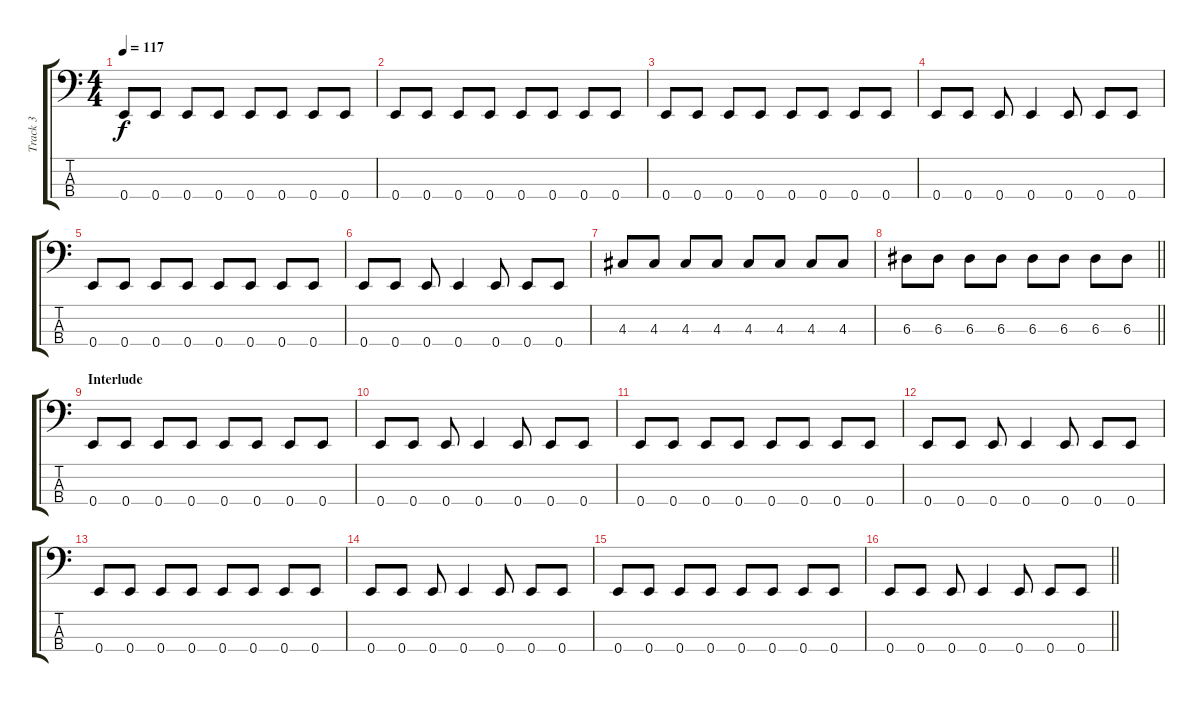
\track ("Track 3" "Track 3") {instrument electricbasspick}
\staff {score tabs}
\tuning (G2 D2 A1 E1) {hide}
\ts (4 4)
\tempo 117
\clef f4
\ks c
0.4.8{dy f} 0.4.8 0.4.8 0.4.8 0.4.8 0.4.8 0.4.8 0.4.8 |
0.4.8 0.4.8 0.4.8 0.4.8 0.4.8 0.4.8 0.4.8 0.4.8 |
0.4.8 0.4.8 0.4.8 0.4.8 0.4.8 0.4.8 0.4.8 0.4.8 |
0.4.8 0.4.8 0.4.8 0.4.4 0.4.8 0.4.8 0.4.8 |
0.4.8 0.4.8 0.4.8 0.4.8 0.4.8 0.4.8 0.4.8 0.4.8 |
0.4.8 0.4.8 0.4.8 0.4.4 0.4.8 0.4.8 0.4.8 |
4.3.8 4.3.8 4.3.8 4.3.8 4.3.8 4.3.8 4.3.8 4.3.8 |
\barLineRight lightlight
6.3.8 6.3.8 6.3.8 6.3.8 6.3.8 6.3.8 6.3.8 6.3.8 |
\section ("" "Interlude")
0.4.8 0.4.8 0.4.8 0.4.8 0.4.8 0.4.8 0.4.8 0.4.8 |
0.4.8 0.4.8 0.4.8 0.4.4 0.4.8 0.4.8 0.4.8 |
0.4.8 0.4.8 0.4.8 0.4.8 0.4.8 0.4.8 0.4.8 0.4.8 |
0.4.8 0.4.8 0.4.8 0.4.4 0.4.8 0.4.8 0.4.8 |
0.4.8 0.4.8 0.4.8 0.4.8 0.4.8 0.4.8 0.4.8 0.4.8 |
0.4.8 0.4.8 0.4.8 0.4.4 0.4.8 0.4.8 0.4.8 |
0.4.8 0.4.8 0.4.8 0.4.8 0.4.8 0.4.8 0.4.8 0.4.8 |
\barLineRight lightlight
0.4.8 0.4.8 0.4.8 0.4.4 0.4.8 0.4.8 0.4.8
